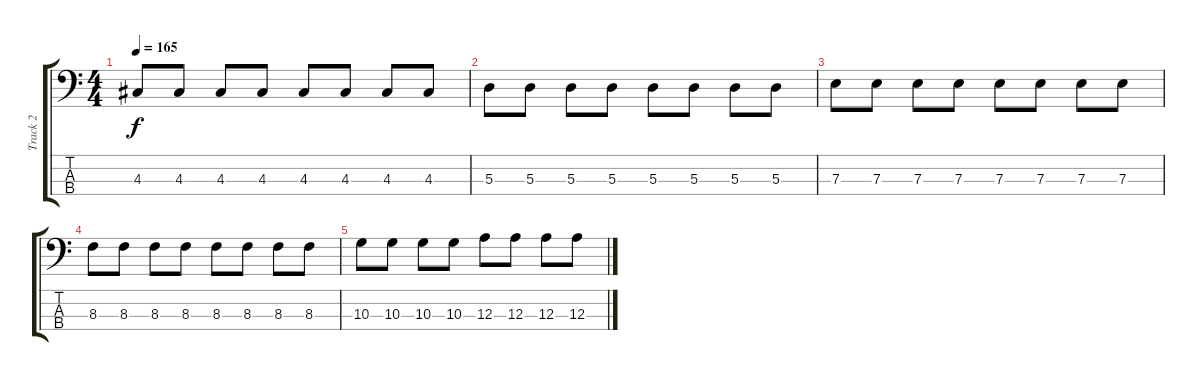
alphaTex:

\track ("Track 2" "Track 2") {instrument electricbassfinger}
\staff {score tabs}
\tuning (G2 D2 A1 E1) {hide}
\ts (4 4)
\tempo 165
\clef f4
\ks c
4.3.8{dy f} 4.3.8 4.3.8 4.3.8 4.3.8 4.3.8 4.3.8 4.3.8 |
5.3.8 5.3.8 5.3.8 5.3.8 5.3.8 5.3.8 5.3.8 5.3.8 |
7.3.8 7.3.8 7.3.8 7.3.8 7.3.8 7.3.8 7.3.8 7.3.8 |
8.3.8 8.3.8 8.3.8 8.3.8 8.3.8 8.3.8 8.3.8 8.3.8 |
10.3.8 10.3.8 10.3.8 10.3.8 12.3.8 12.3.8 12.3.8 12.3.8
